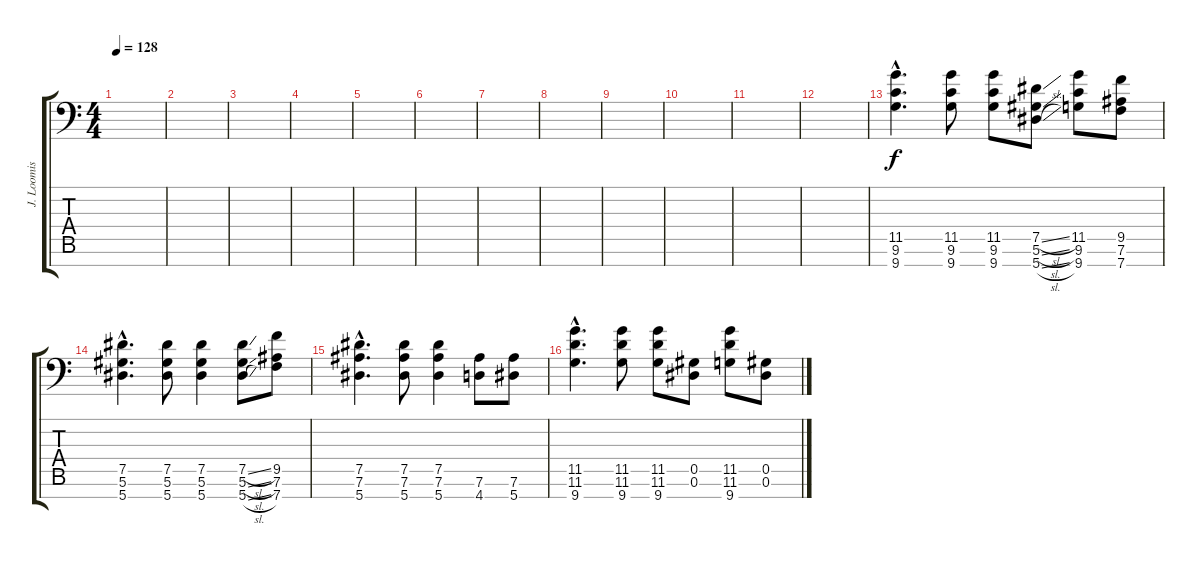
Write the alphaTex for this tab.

\track ("J. Loomis (Rythme)" "J. Loomis ") {instrument distortionguitar}
\staff {score tabs}
\tuning (Eb4 Bb3 Gb3 Db3 Ab2 Eb2 Bb1) {hide}
\ts (4 4)
\section ("" "")
\tempo 128
\clef f4
\ks c
|
|
|
|
|
|
|
|
|
|
|
|
\section ("" "")
(11.5{hac} 9.6{hac} 9.7{hac}).4{d} (11.5 9.6 9.7).8 (11.5 9.6 9.7).8 (7.5{sl} 5.6{sl} 5.7{sl}).8 (11.5 9.6 9.7).8 (9.5 7.6 7.7).8 |
(7.5{hac} 5.6{hac} 5.7{hac}).4{d} (7.5 5.6 5.7).8 (7.5 5.6 5.7).4 (7.5{sl} 5.6{sl} 5.7{sl}).8 (9.5 7.6 7.7).8 |
(7.5{hac} 7.6{hac} 5.7{hac}).4{d} (7.5 7.6 5.7).8 (7.5 7.6 5.7).4 (7.6 4.7).8 (7.6 5.7).8 |
(11.5{hac} 11.6{hac} 9.7{hac}).4{d} (11.5 11.6 9.7).8 (11.5 11.6 9.7).8 (0.5 0.6).8 (11.5 11.6 9.7).8 (0.5 0.6).8
